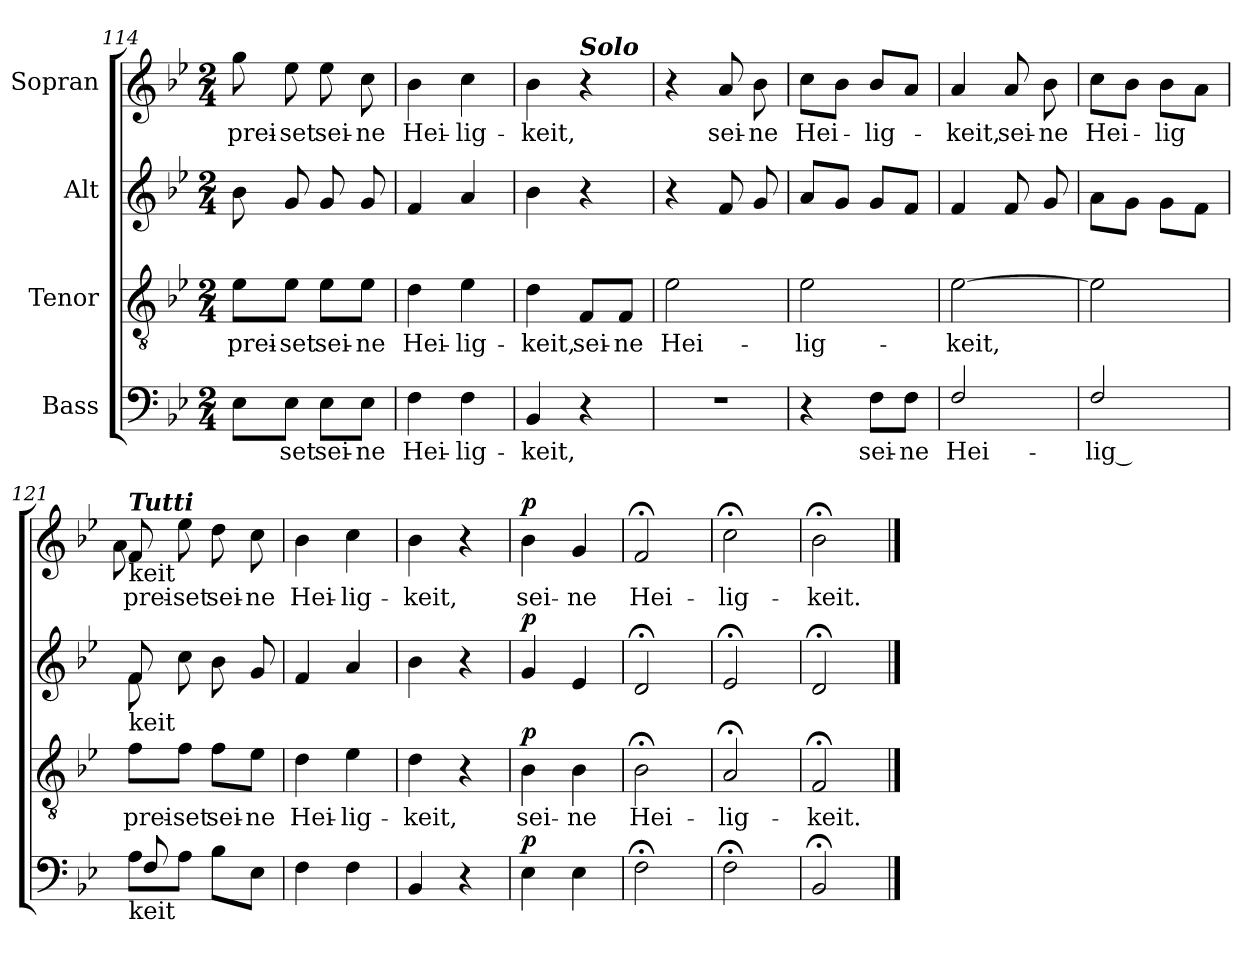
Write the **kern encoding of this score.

**kern	**text	**dynam	**kern	**text	**dynam	**kern	**dynam	**kern	**text	**dynam
*part4	*part4	*part4	*part3	*part3	*part3	*part2	*part2	*part1	*part1	*part1
*staff4	*staff4	*staff4	*staff3	*staff3	*staff3	*staff2	*staff2	*staff1	*staff1	*staff1
*I"Bass	*	*	*I"Tenor	*	*	*I"Alt	*	*I"Sopran	*	*
*clefF4	*	*	*clefGv2	*	*	*clefG2	*	*clefG2	*	*
*k[b-e-]	*	*	*k[b-e-]	*	*	*k[b-e-]	*	*k[b-e-]	*	*
*M2/4	*	*	*M2/4	*	*	*M2/4	*	*M2/4	*	*
=114	=114	=114	=114	=114	=114	=114	=114	=114	=114	=114
8E-\L	.	.	8e-\L	prei-	.	8b-\	.	8gg\	prei-	.
8E-\J	-set	.	8e-\J	-set	.	8g/	.	8ee-\	-set	.
8E-\L	sei-	.	8e-\L	sei-	.	8g/	.	8ee-\	sei-	.
8E-\J	-ne	.	8e-\J	-ne	.	8g/	.	8cc\	-ne	.
=115	=115	=115	=115	=115	=115	=115	=115	=115	=115	=115
4F\	Hei-	.	4d\	Hei-	.	4f/	.	4b-\	Hei-	.
4F\	-lig-	.	4e-\	-lig-	.	4a/	.	4cc\	-lig-	.
=116	=116	=116	=116	=116	=116	=116	=116	=116	=116	=116
4BB-/	-keit,	.	4d\	-keit,	.	4b-\	.	4b-\	-keit,	.
!	!	!	!	!	!	!	!	!LO:TX:a:Bi:t=Solo	!	!
4r	.	.	8F/L	sei-	.	4r	.	4r	.	.
.	.	.	8F/J	-ne	.	.	.	.	.	.
=117	=117	=117	=117	=117	=117	=117	=117	=117	=117	=117
2r	.	.	2e-\	Hei-	.	4r	.	4r	.	.
.	.	.	.	.	.	8f/	.	8a/	sei-	.
.	.	.	.	.	.	8g/	.	8b-\	-ne	.
=118	=118	=118	=118	=118	=118	=118	=118	=118	=118	=118
4r	.	.	2e-\	-lig-	.	8a/L	.	8cc\L	Hei-	.
.	.	.	.	.	.	8g/J	.	8b-\J	.	.
8F\L	sei-	.	.	.	.	8g/L	.	8b-/L	-lig-	.
8F\J	-ne	.	.	.	.	8f/J	.	8a/J	.	.
!!LO:LB:g=z
=119	=119	=119	=119	=119	=119	=119	=119	=119	=119	=119
2F/	Hei-	.	[2e-\	-keit,	.	4f/	.	4a/	-keit,	.
.	.	.	.	.	.	8f/	.	8a/	sei-	.
.	.	.	.	.	.	8g/	.	8b-\	-ne	.
=120	=120	=120	=120	=120	=120	=120	=120	=120	=120	=120
2F/	-lig --	.	2e-\]	.	.	8a\L	.	8cc\L	Hei-	.
.	.	.	.	.	.	8g\J	.	8b-\J	.	.
.	.	.	.	.	.	8g\L	.	8b-\L	-lig-	.
.	.	.	.	.	.	8f\J	.	8a\J	-	.
=121	=121	=121	=121	=121	=121	=121	=121	=121	=121	=121
*^	*	*	*	*	*	*^	*	*^	*	*
!	!	!	!	!	!	!	!	!	!	!LO:TX:a:Bi:t=Tutti	!	!	!
!	!	!	!	!	!	!	!	!	!	!LO:TX:b:t=keit	!	!	!
!	!	!	!	!	!	!	!LO:TX:b:t=keit	!	!	!	!	!	!
!LO:TX:b:t=keit	!	!	!	!	!	!	!	!	!	!	!	!	!
8A\L	8F!/	.	.	8f\L	prei-	.	8f/	8f!\	.	8f/	8a!\	prei-	.
8A\J	4.ryy	.	.	8f\J	-set	.	8cc\	4.ryy	.	8ee-\	4.ryy	-set	.
8B-\L	.	.	.	8f\L	sei-	.	8b-\	.	.	8dd\	.	sei-	.
8E-\J	.	.	.	8e-\J	-ne	.	8g/	.	.	8cc\	.	-ne	.
*	*	*	*	*	*	*	*v	*v	*	*	*	*	*
*v	*v	*	*	*	*	*	*	*	*v	*v	*	*
=122	=122	=122	=122	=122	=122	=122	=122	=122	=122	=122
4F\	.	.	4d\	Hei-	.	4f/	.	4b-\	Hei-	.
4F\	.	.	4e-\	-lig-	.	4a/	.	4cc\	-lig-	.
=123	=123	=123	=123	=123	=123	=123	=123	=123	=123	=123
4BB-/	.	.	4d\	-keit,	.	4b-\	.	4b-\	-keit,	.
4r	.	.	4r	.	.	4r	.	4r	.	.
=124	=124	=124	=124	=124	=124	=124	=124	=124	=124	=124
!	!	!LO:DY:a	!	!	!LO:DY:a	!	!LO:DY:a	!	!	!LO:DY:a
4E-\	.	p	4B-\	sei-	p	4g/	p	4b-\	sei-	p
4E-\	.	.	4B-\	-ne	.	4e-/	.	4g/	-ne	.
=125	=125	=125	=125	=125	=125	=125	=125	=125	=125	=125
2F;<\	.	.	2B-;<\	Hei-	.	2d;</	.	2f;</	Hei-	.
=126	=126	=126	=126	=126	=126	=126	=126	=126	=126	=126
2F;<\	.	.	2A;</	-lig-	.	2e-;</	.	2cc;<\	-lig-	.
=127	=127	=127	=127	=127	=127	=127	=127	=127	=127	=127
2BB-;</	.	.	2F;</	-keit.	.	2d;</	.	2b-;<\	-keit.	.
==	==	==	==	==	==	==	==	==	==	==
*-	*-	*-	*-	*-	*-	*-	*-	*-	*-	*-
